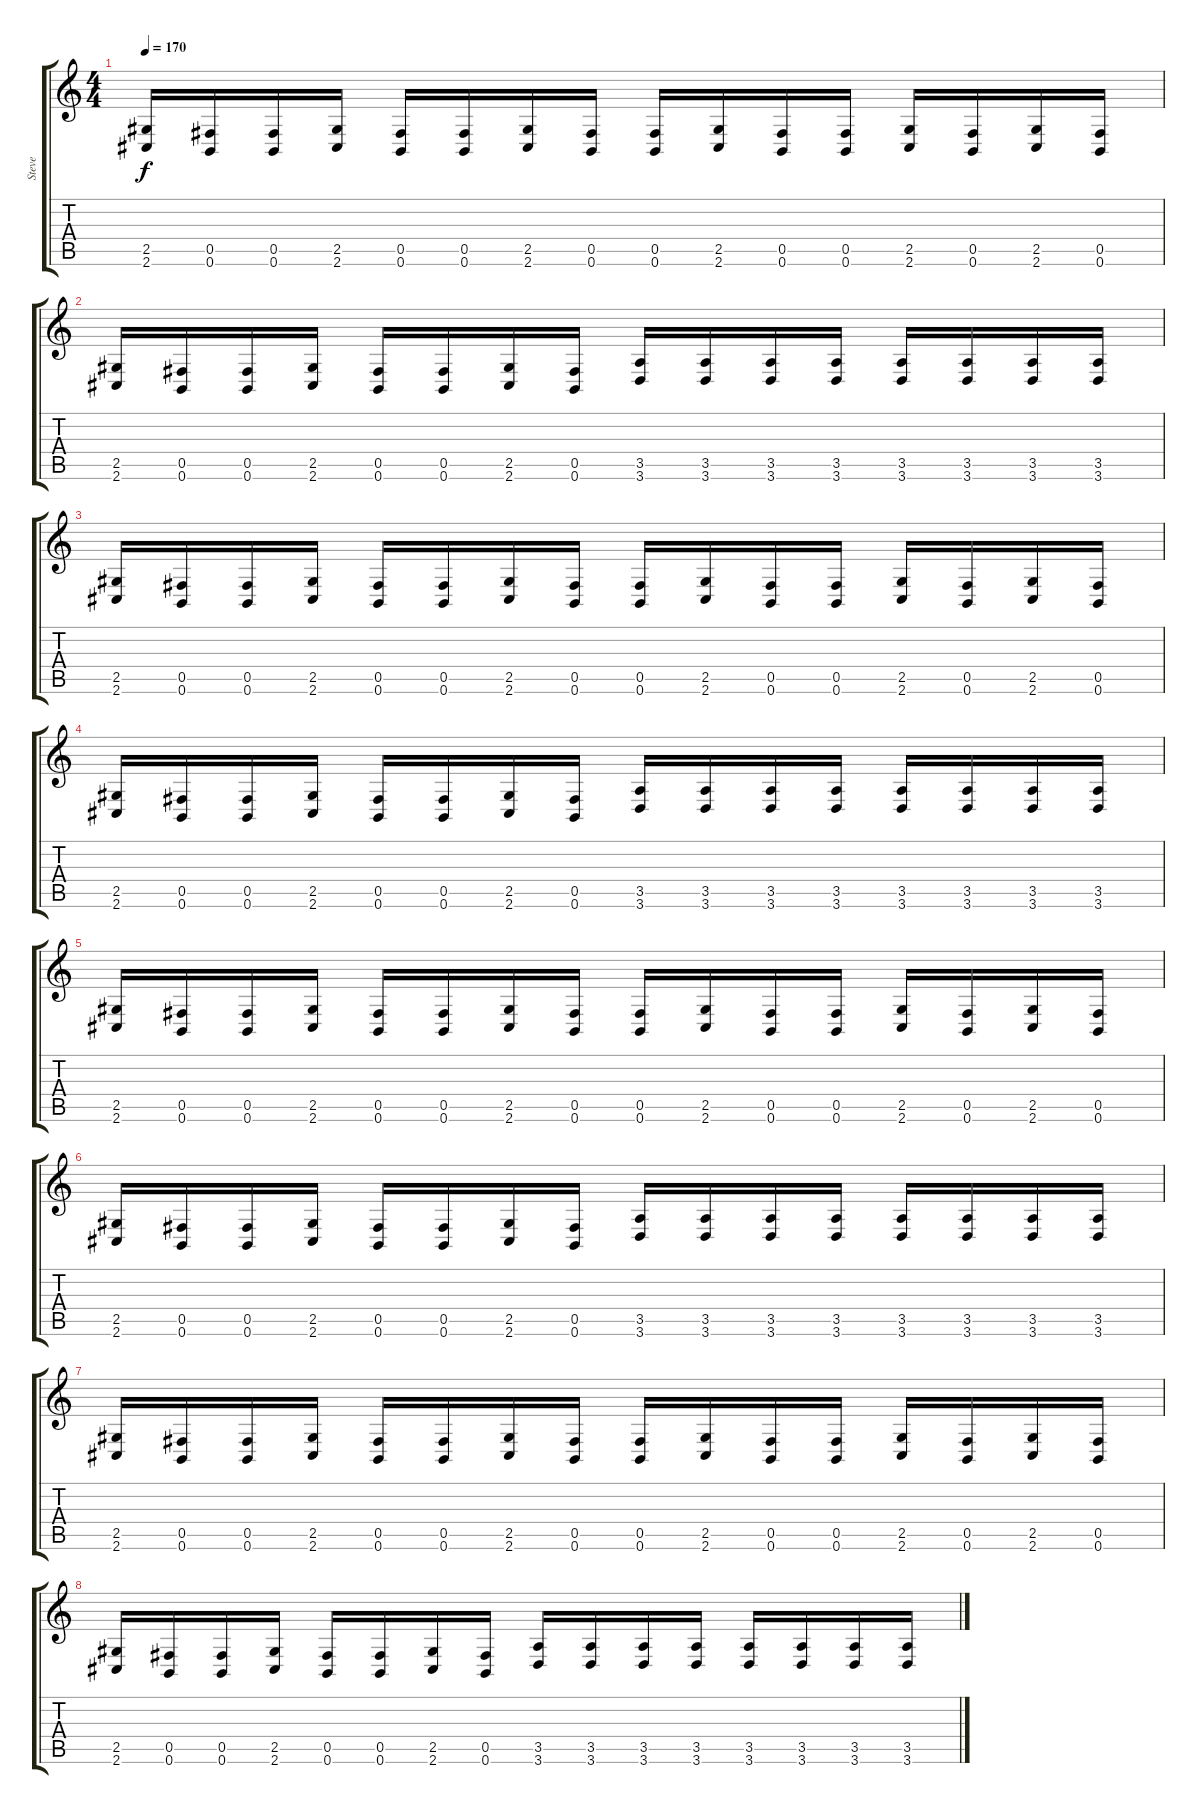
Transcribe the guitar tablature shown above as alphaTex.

\track ("Steve" "Steve") {instrument distortionguitar}
\staff {score tabs}
\tuning (Db4 Ab3 E3 B2 Gb2 B1) {hide}
\ts (4 4)
\tempo 170
\clef g2
\ks c
(2.5 2.6).16{dy f} (0.5 0.6).16 (0.5 0.6).16 (2.5 2.6).16 (0.5 0.6).16 (0.5 0.6).16 (2.5 2.6).16 (0.5 0.6).16 (0.5 0.6).16 (2.5 2.6).16 (0.5 0.6).16 (0.5 0.6).16 (2.5 2.6).16 (0.5 0.6).16 (2.5 2.6).16 (0.5 0.6).16 |
(2.5 2.6).16 (0.5 0.6).16 (0.5 0.6).16 (2.5 2.6).16 (0.5 0.6).16 (0.5 0.6).16 (2.5 2.6).16 (0.5 0.6).16 (3.5 3.6).16 (3.5 3.6).16 (3.5 3.6).16 (3.5 3.6).16 (3.5 3.6).16 (3.5 3.6).16 (3.5 3.6).16 (3.5 3.6).16 |
(2.5 2.6).16 (0.5 0.6).16 (0.5 0.6).16 (2.5 2.6).16 (0.5 0.6).16 (0.5 0.6).16 (2.5 2.6).16 (0.5 0.6).16 (0.5 0.6).16 (2.5 2.6).16 (0.5 0.6).16 (0.5 0.6).16 (2.5 2.6).16 (0.5 0.6).16 (2.5 2.6).16 (0.5 0.6).16 |
(2.5 2.6).16 (0.5 0.6).16 (0.5 0.6).16 (2.5 2.6).16 (0.5 0.6).16 (0.5 0.6).16 (2.5 2.6).16 (0.5 0.6).16 (3.5 3.6).16 (3.5 3.6).16 (3.5 3.6).16 (3.5 3.6).16 (3.5 3.6).16 (3.5 3.6).16 (3.5 3.6).16 (3.5 3.6).16 |
(2.5 2.6).16 (0.5 0.6).16 (0.5 0.6).16 (2.5 2.6).16 (0.5 0.6).16 (0.5 0.6).16 (2.5 2.6).16 (0.5 0.6).16 (0.5 0.6).16 (2.5 2.6).16 (0.5 0.6).16 (0.5 0.6).16 (2.5 2.6).16 (0.5 0.6).16 (2.5 2.6).16 (0.5 0.6).16 |
(2.5 2.6).16 (0.5 0.6).16 (0.5 0.6).16 (2.5 2.6).16 (0.5 0.6).16 (0.5 0.6).16 (2.5 2.6).16 (0.5 0.6).16 (3.5 3.6).16 (3.5 3.6).16 (3.5 3.6).16 (3.5 3.6).16 (3.5 3.6).16 (3.5 3.6).16 (3.5 3.6).16 (3.5 3.6).16 |
(2.5 2.6).16 (0.5 0.6).16 (0.5 0.6).16 (2.5 2.6).16 (0.5 0.6).16 (0.5 0.6).16 (2.5 2.6).16 (0.5 0.6).16 (0.5 0.6).16 (2.5 2.6).16 (0.5 0.6).16 (0.5 0.6).16 (2.5 2.6).16 (0.5 0.6).16 (2.5 2.6).16 (0.5 0.6).16 |
(2.5 2.6).16 (0.5 0.6).16 (0.5 0.6).16 (2.5 2.6).16 (0.5 0.6).16 (0.5 0.6).16 (2.5 2.6).16 (0.5 0.6).16 (3.5 3.6).16 (3.5 3.6).16 (3.5 3.6).16 (3.5 3.6).16 (3.5 3.6).16 (3.5 3.6).16 (3.5 3.6).16 (3.5 3.6).16
